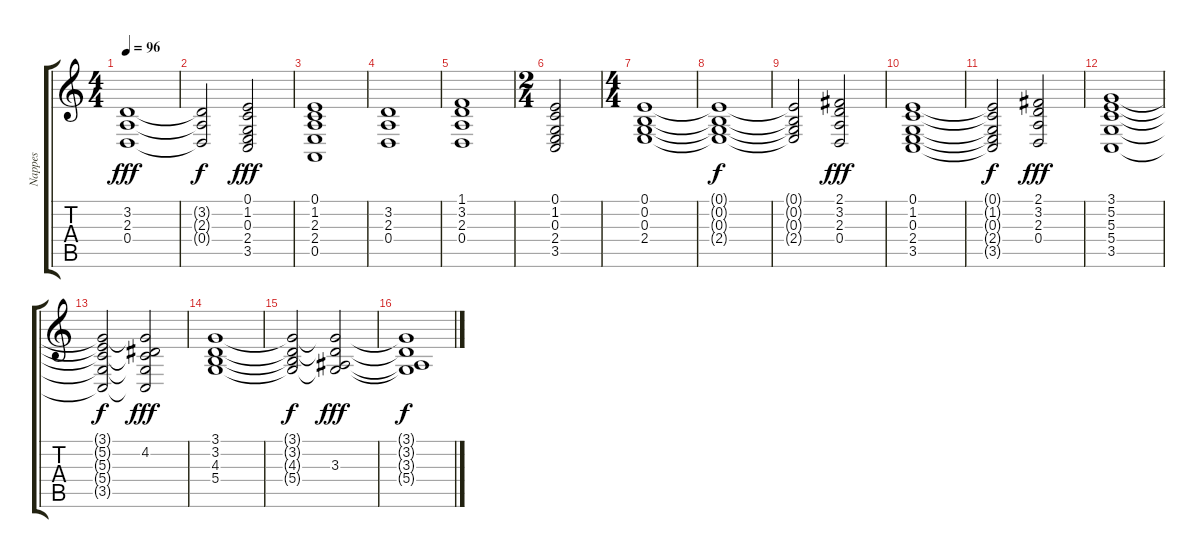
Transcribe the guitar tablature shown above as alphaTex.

\track ("Nappes" "Nappes") {instrument choiraahs}
\staff {score tabs}
\tuning (E4 B3 G3 D3 A2 E2) {hide}
\ts (4 4)
\tempo 96
\clef g2
\ks c
(3.2 2.3 0.4).1{dy fff} |
(3.2{t} 2.3{t} 0.4{t}).2{dy f} (0.1 1.2 0.3 2.4 3.5).2{dy fff} |
(0.1 1.2 2.3 2.4 0.5).1 |
(3.2 2.3 0.4).1 |
(1.1 3.2 2.3 0.4).1 |
\ts (2 4)
(0.1 1.2 0.3 2.4 3.5).2 |
\ts (4 4)
(0.1 0.2 0.3 2.4).1 |
(0.1{t} 0.2{t} 0.3{t} 2.4{t}).1{dy f} |
(0.1{t} 0.2{t} 0.3{t} 2.4{t}).2 (2.1 3.2 2.3 0.4).2{dy fff} |
(0.1 1.2 0.3 2.4 3.5).1 |
(0.1{t} 1.2{t} 0.3{t} 2.4{t} 3.5{t}).2{dy f} (2.1 3.2 2.3 0.4).2{dy fff} |
(3.1 5.2 5.3 5.4 3.5).1 |
(3.1{t} 5.2{t} 5.3{t} 5.4{t} 3.5{t}).2{dy f} (3.1{t} 4.2 5.3{t} 5.4{t} 3.5{t}).2{dy fff} |
(3.1 3.2 4.3 5.4).1 |
(3.1{t} 3.2{t} 4.3{t} 5.4{t}).2{dy f} (3.1{t} 3.2{t} 3.3 5.4{t}).2{dy fff} |
(3.1{t} 3.2{t} 3.3{t} 5.4{t}).1{dy f}
